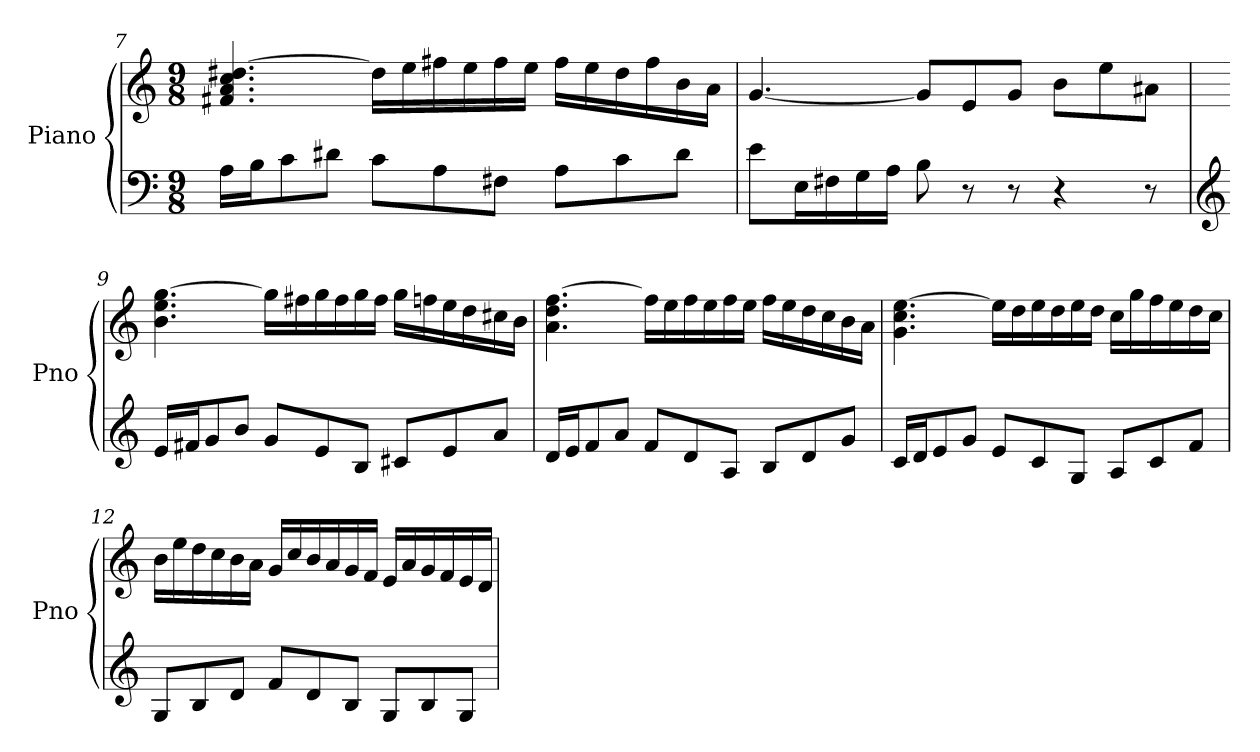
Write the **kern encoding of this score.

**kern	**kern
*part1	*part1
*staff2	*staff1
*I"Piano	*
*I'Pno	*
*clefF4	*clefG2
*k[]	*k[]
*M9/8	*M9/8
=7	=7
16A\LL	4.f#X/ 4.a/ 4.cc/ [4.dd#X/
16B\J	.
8c\	.
8d#X\J	.
8c\L	16dd#\LL]
.	16ee\
8A\	16ff#X\
.	16ee\
8F#X\J	16ff#\
.	16ee\JJ
8A\L	16ff#\LL
.	16ee\
8c\	16dd#\
.	16ff#\
8d#\J	16b\
.	16a\JJ
!!LO:LB:g=z
=8	=8
8e\L	[4.g/
16E\L	.
16F#X\	.
16G\	.
16A\JJ	.
8B\	8g/L]
8r	8e/
8r	8g/J
4r	8b\L
.	8ee\
8r	8a#X\J
=9	=9
*clefG2	*
16e/LL	4.b\ 4.ee\ [4.gg\
16f#X/J	.
8g/	.
8b/J	.
8g/L	16gg\LL]
.	16ff#X\
8e/	16gg\
.	16ff#\
8B/J	16gg\
.	16ff#\JJ
8c#X/L	16gg\LL
.	16ffn\
8e/	16ee\
.	16dd\
8a/J	16cc#X\
.	16b\JJ
=10	=10
16d/LL	4.a\ 4.dd\ [4.ff\
16e/J	.
8f/	.
8a/J	.
8f/L	16ff\LL]
.	16ee\
8d/	16ff\
.	16ee\
8A/J	16ff\
.	16ee\JJ
8B/L	16ff\LL
.	16ee\
8d/	16dd\
.	16cc\
8g/J	16b\
.	16a\JJ
!!LO:PB:g=z
=11	=11
16c/LL	4.g\ 4.cc\ [4.ee\
16d/J	.
8e/	.
8g/J	.
8e/L	16ee\LL]
.	16dd\
8c/	16ee\
.	16dd\
8G/J	16ee\
.	16dd\JJ
8A/L	16cc\LL
.	16gg\
8c/	16ff\
.	16ee\
8f/J	16dd\
.	16cc\JJ
=12	=12
8G/L	16b\LL
.	16ee\
8B/	16dd\
.	16cc\
8d/J	16b\
.	16a\JJ
8f/L	16g/LL
.	16cc/
8d/	16b/
.	16a/
8B/J	16g/
.	16f/JJ
8G/L	16e/LL
.	16a/
8B/	16g/
.	16f/
8G/J	16e/
.	16d/JJ
=	=
*-	*-
